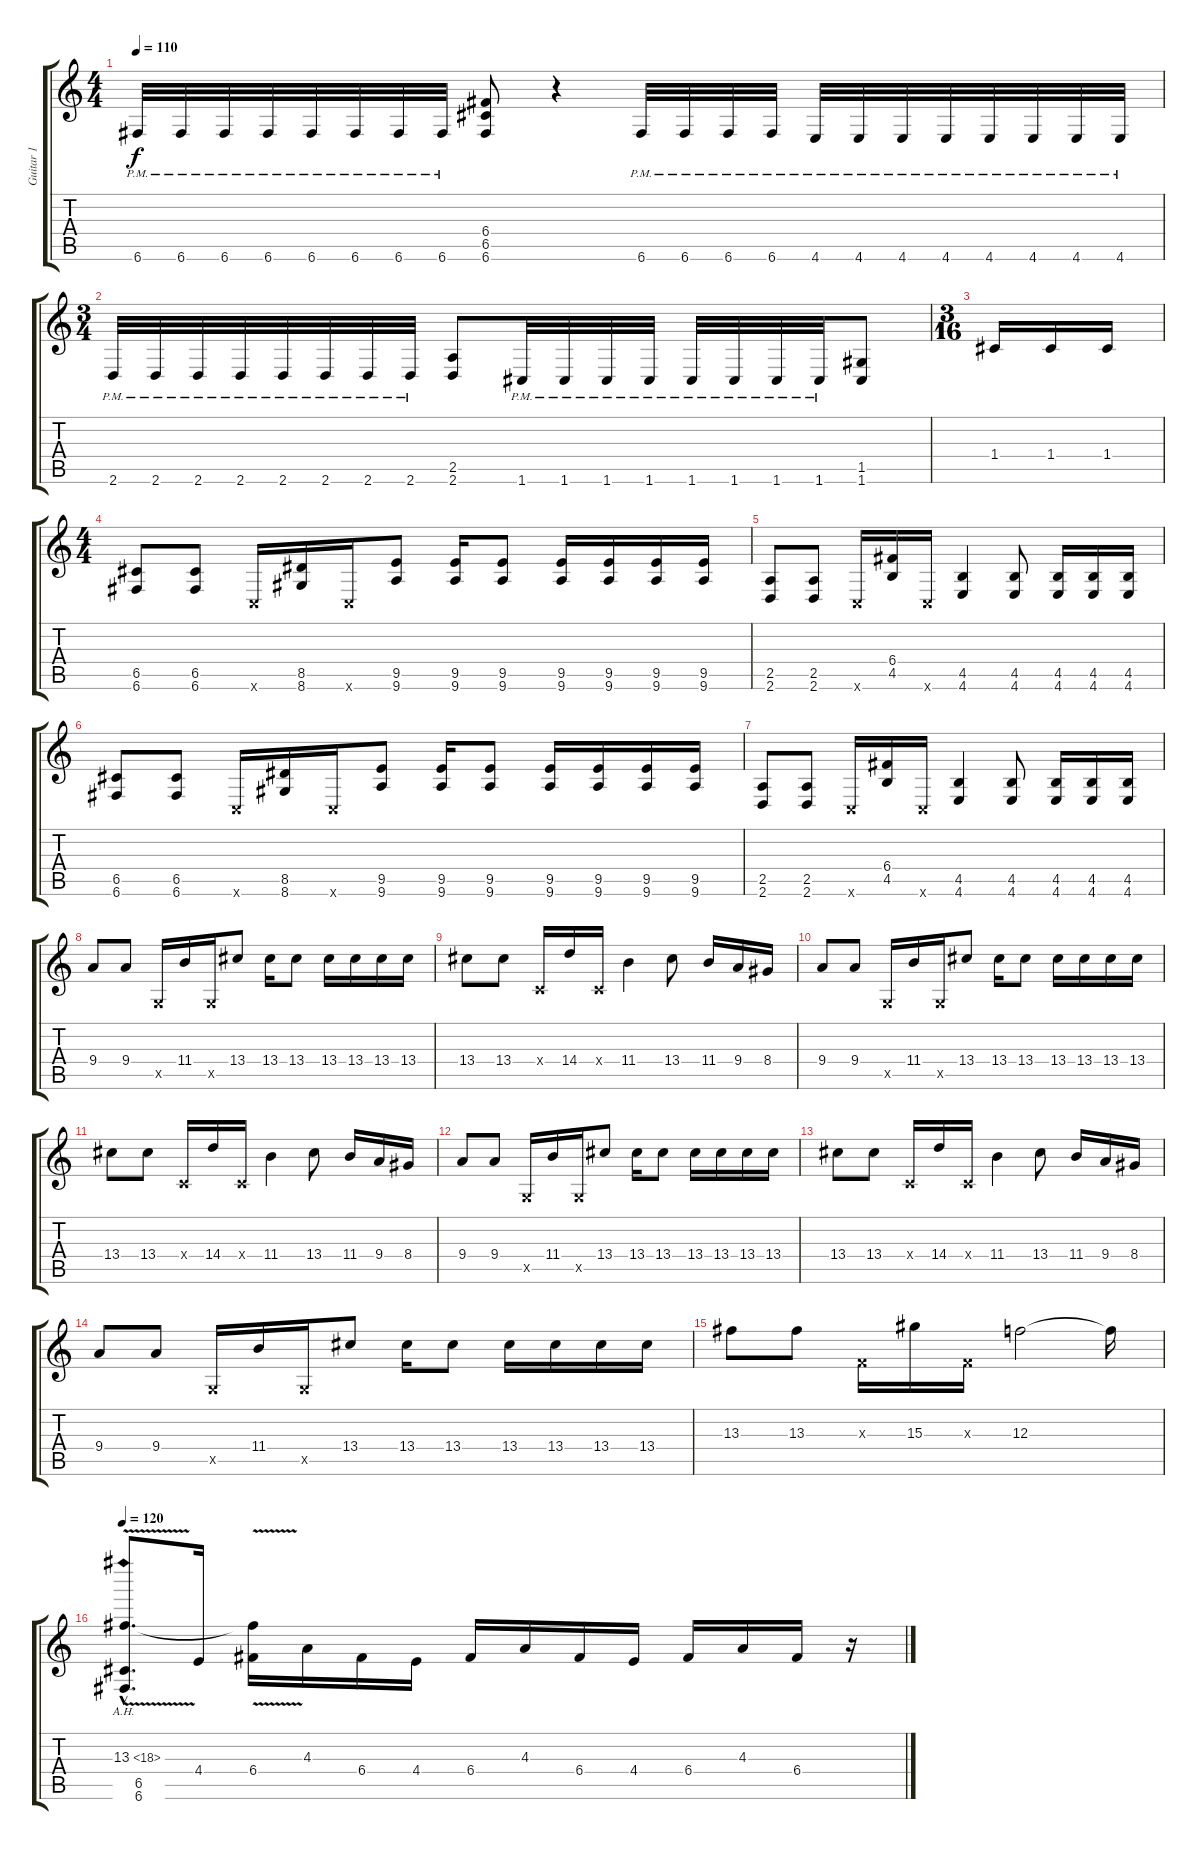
\track ("Guitar 1" "Guitar 1") {instrument distortionguitar}
\staff {score tabs}
\tuning (D4 A3 F3 C3 G2 C2) {hide}
\ts (4 4)
\tempo 110
\clef g2
\ks c
6.6{pm}.32{dy f} 6.6{pm}.32 6.6{pm}.32 6.6{pm}.32 6.6{pm}.32 6.6{pm}.32 6.6{pm}.32 6.6{pm}.32 (6.4 6.5 6.6).8 r.4 6.6{pm}.32 6.6{pm}.32 6.6{pm}.32 6.6{pm}.32 4.6{pm}.32 4.6{pm}.32 4.6{pm}.32 4.6{pm}.32 4.6{pm}.32 4.6{pm}.32 4.6{pm}.32 4.6{pm}.32 |
\ts (3 4)
2.6{pm}.32 2.6{pm}.32 2.6{pm}.32 2.6{pm}.32 2.6{pm}.32 2.6{pm}.32 2.6{pm}.32 2.6{pm}.32 (2.5 2.6).8 1.6{pm}.32 1.6{pm}.32 1.6{pm}.32 1.6{pm}.32 1.6{pm}.32 1.6{pm}.32 1.6{pm}.32 1.6{pm}.32 (1.5 1.6).8 |
\ts (3 16)
1.4.16 1.4.16 1.4.16 |
\ts (4 4)
(6.5 6.6).8 (6.5 6.6).8 0.6{x}.16 (8.5 8.6).16 0.6{x}.16 (9.5 9.6).8 (9.5 9.6).16 (9.5 9.6).8 (9.5 9.6).16 (9.5 9.6).16 (9.5 9.6).16 (9.5 9.6).16 |
(2.5 2.6).8 (2.5 2.6).8 0.6{x}.16 (6.4 4.5).16 0.6{x}.16 (4.5 4.6).4 (4.5 4.6).8 (4.5 4.6).16 (4.5 4.6).16 (4.5 4.6).16 |
(6.5 6.6).8 (6.5 6.6).8 0.6{x}.16 (8.5 8.6).16 0.6{x}.16 (9.5 9.6).8 (9.5 9.6).16 (9.5 9.6).8 (9.5 9.6).16 (9.5 9.6).16 (9.5 9.6).16 (9.5 9.6).16 |
(2.5 2.6).8 (2.5 2.6).8 0.6{x}.16 (6.4 4.5).16 0.6{x}.16 (4.5 4.6).4 (4.5 4.6).8 (4.5 4.6).16 (4.5 4.6).16 (4.5 4.6).16 |
9.4.8 9.4.8 0.5{x}.16 11.4.16 0.5{x}.16 13.4.8 13.4.16 13.4.8 13.4.16 13.4.16 13.4.16 13.4.16 |
13.4.8 13.4.8 0.4{x}.16 14.4.16 0.4{x}.16 11.4.4 13.4.8 11.4.16 9.4.16 8.4.16 |
9.4.8 9.4.8 0.5{x}.16 11.4.16 0.5{x}.16 13.4.8 13.4.16 13.4.8 13.4.16 13.4.16 13.4.16 13.4.16 |
13.4.8 13.4.8 0.4{x}.16 14.4.16 0.4{x}.16 11.4.4 13.4.8 11.4.16 9.4.16 8.4.16 |
9.4.8 9.4.8 0.5{x}.16 11.4.16 0.5{x}.16 13.4.8 13.4.16 13.4.8 13.4.16 13.4.16 13.4.16 13.4.16 |
13.4.8 13.4.8 0.4{x}.16 14.4.16 0.4{x}.16 11.4.4 13.4.8 11.4.16 9.4.16 8.4.16 |
9.4.8 9.4.8 0.5{x}.16 11.4.16 0.5{x}.16 13.4.8 13.4.16 13.4.8 13.4.16 13.4.16 13.4.16 13.4.16 |
13.3.8 13.3.8 0.3{x}.16 15.3.16 0.3{x}.16 12.3.2 12.3{t}.16 |
\tempo 120
(13.3{ah 5 v hac} 6.5{hac} 6.6{hac}).8{d} 4.4.16 (13.3{t} 6.4).16 4.3.16 6.4.16 4.4.16 6.4.16 4.3.16 6.4.16 4.4.16 6.4.16 4.3.16 6.4.16 r.16
